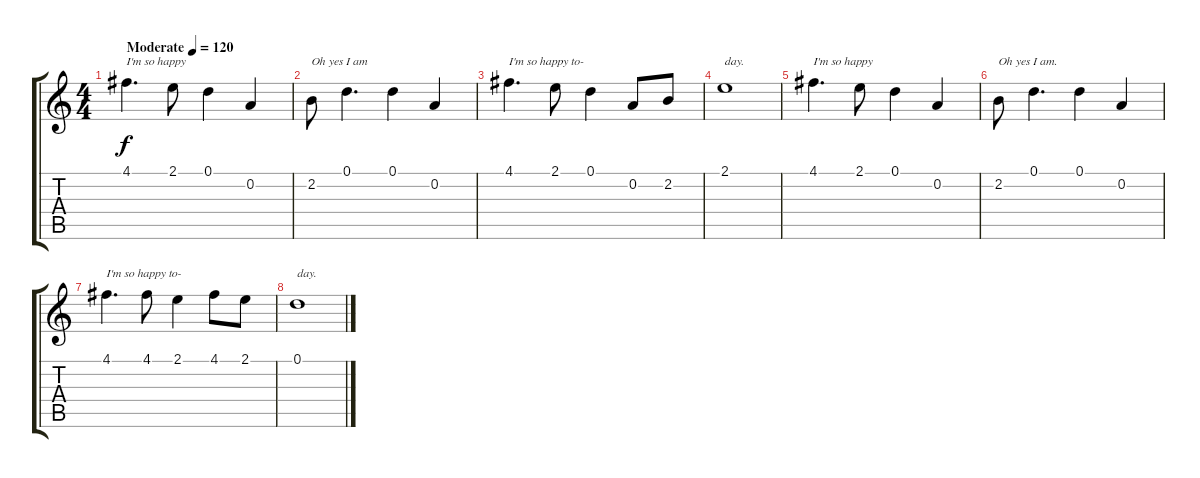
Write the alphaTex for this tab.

\track "" {instrument acousticguitarsteel}
\staff {score tabs}
\tuning (D4 A3 Gb3 D3 A2 D2) {hide}
\ts (4 4)
\tempo (120 "Moderate")
\clef g2
\ks c
4.1.4{d txt "I'm so happy" dy f instrument acousticguitarsteel} 2.1.8 0.1.4 0.2.4 |
2.2.8{txt "Oh yes I am"} 0.1.4{d} 0.1.4 0.2.4 |
4.1.4{d txt "I'm so happy to-"} 2.1.8 0.1.4 0.2.8 2.2.8 |
2.1.1{txt "day."} |
4.1.4{d txt "I'm so happy"} 2.1.8 0.1.4 0.2.4 |
2.2.8{txt "Oh yes I am."} 0.1.4{d} 0.1.4 0.2.4 |
4.1.4{d txt "I'm so happy to-"} 4.1.8 2.1.4 4.1.8 2.1.8 |
0.1.1{txt "day."}
